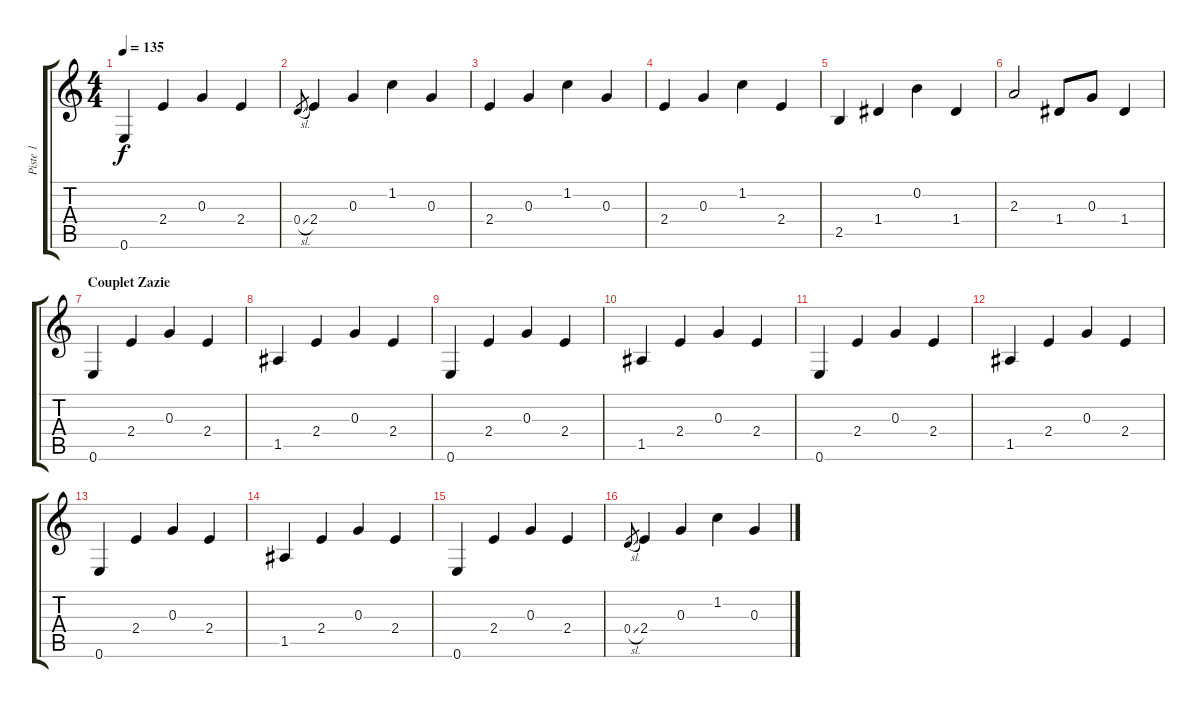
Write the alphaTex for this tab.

\track ("Piste 1" "Piste 1") {instrument acousticguitarsteel}
\staff {score tabs}
\tuning (E4 B3 G3 D3 A2 E2) {hide}
\ts (4 4)
\tempo 135
\clef g2
\ks c
0.6.4{dy f} 2.4.4 0.3.4 2.4.4 |
0.4{sl}.8{gr} 2.4.4 0.3.4 1.2.4 0.3.4 |
2.4.4 0.3.4 1.2.4 0.3.4 |
2.4.4 0.3.4 1.2.4 2.4.4 |
2.5.4 1.4.4 0.2.4 1.4.4 |
2.3.2 1.4.8 0.3.8 1.4.4 |
\section ("" "Couplet Zazie")
0.6.4 2.4.4 0.3.4 2.4.4 |
1.5.4 2.4.4 0.3.4 2.4.4 |
0.6.4 2.4.4 0.3.4 2.4.4 |
1.5.4 2.4.4 0.3.4 2.4.4 |
0.6.4 2.4.4 0.3.4 2.4.4 |
1.5.4 2.4.4 0.3.4 2.4.4 |
0.6.4 2.4.4 0.3.4 2.4.4 |
1.5.4 2.4.4 0.3.4 2.4.4 |
0.6.4 2.4.4 0.3.4 2.4.4 |
0.4{sl}.8{gr} 2.4.4 0.3.4 1.2.4 0.3.4
